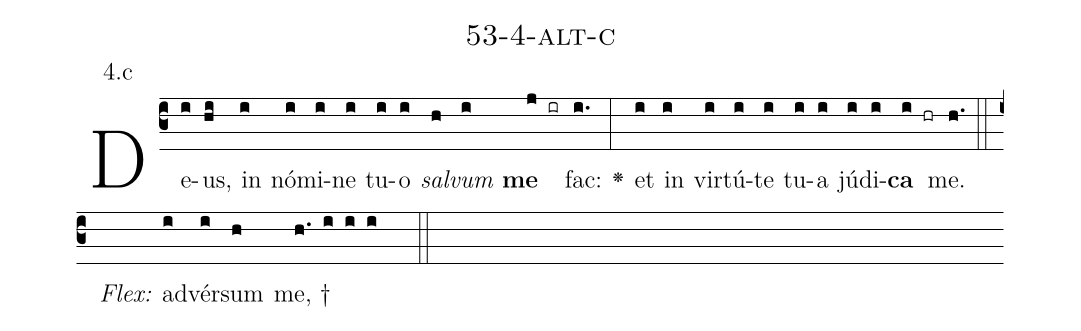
name: 53-4-alt-c;
annotation: 4.c;
%%
(c3)De(i)us,(hi) in(i) nó(i)mi(i)ne(i) tu(i)o(i) <i>sal</i>(h)<i>vum</i>(i) <b>me</b>(j ir) fac:(i.) <v>\greheightstar</v>(:) et(i) in(i) vir(i)tú(i)te(i) tu(i)a(i) jú(i)di(i)<b>ca</b>(i hr) me.(h.) (::)
<i>Flex:</i>()  ad(i)vér(i)sum(h) me, †(h. i i i  ::)

%E(i) u(i) o(i) u(i) a(i) e.(h.) (::)
